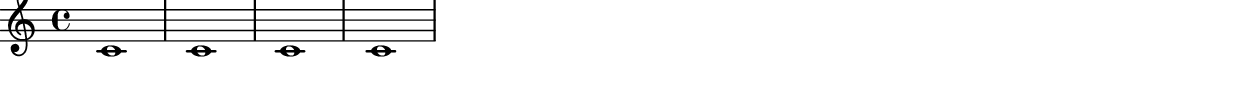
%% Generated by lilypond-book.py
%% Options: [exampleindent=10.16\mm,indent=0\mm,line-width=160\mm]
\include "lilypond-book-preamble.ly"


% ****************************************************************
% Start cut-&-pastable-section
% ****************************************************************



\paper {
  indent = 0\mm
  line-width = 160\mm
  % offset the left padding, also add 1mm as lilypond creates cropped
  % images with a little space on the right
  line-width = #(- line-width (* mm  3.000000) (* mm 1))
}

\layout {
  
}





% ****************************************************************
% ly snippet:
% ****************************************************************
\sourcefilename "/home/gub/NewGub/gub/target/linux-x86/src/lilypond-git.sv.gnu.org--lilypond.git-release-unstable/input/regression/fret-diagrams-fret-label.ly"
\sourcefileline 0
\version "2.19.8"

\header {
  texidoc="
The label for the lowest fret can be changed in location,
size, and number type.

"
}

\layout { ragged-right = ##t }

<<
  \chords {
    c1 |
    c1 |
    c1 |
    c1
  }

  \new Voice {
    \textLengthOn

     %% C major for guitar,  verbose style
    c'1 ^\markup {
            \fret-diagram-verbose #'((mute 6)
                                     (place-fret 5 3 1)
                                     (place-fret 4 5 2)
                                     (place-fret 3 5 3)
                                     (place-fret 2 5 4)
                                     (place-fret 1 3 1)
                                     (barre 5 1 3))}

     %% C major for guitar, verbose style
    \override TextScript.fret-diagram-details.label-dir = #LEFT
    \override TextScript.fret-diagram-details.number-type = #'roman-upper
    c' ^\markup {
            \fret-diagram-verbose #'((mute 6)
                                     (place-fret 5 3 1)
                                     (place-fret 4 5 2)
                                     (place-fret 3 5 3)
                                     (place-fret 2 5 4)
                                     (place-fret 1 3 1)
                                     (barre 5 1 3))}

     %% C major for guitar, verbose style
    \revert TextScript.fret-diagram-details.label-dir
    \override TextScript.fret-diagram-details.fret-label-font-mag = #0.4
    \override TextScript.fret-diagram-details.number-type = #'arabic
    \once \override TextScript.fret-diagram-details.fret-label-vertical-offset = #0.25
    c' ^\markup {
            \fret-diagram-verbose #'((mute 6)
                                     (place-fret 5 3 1)
                                     (place-fret 4 5 2)
                                     (place-fret 3 5 3)
                                     (place-fret 2 5 4)
                                     (place-fret 1 3 1)
                                     (barre 5 1 3))}

     %% C major for guitar, verbose style
    \revert TextScript.fret-diagram-details.label-dir
    \once \override TextScript.fret-diagram-details.number-type = #'custom
    \once \override TextScript.fret-diagram-details.fret-label-horizontal-offset = #0.5
    \once \override TextScript.fret-diagram-details.fret-label-custom-format = #"~d°"
    c' ^\markup {
            \fret-diagram-verbose #'((mute 6)
                                     (place-fret 5 3 1)
                                     (place-fret 4 5 2)
                                     (place-fret 3 5 3)
                                     (place-fret 2 5 4)
                                     (place-fret 1 3 1)
                                     (barre 5 1 3))}

 }
>>



% ****************************************************************
% end ly snippet
% ****************************************************************
